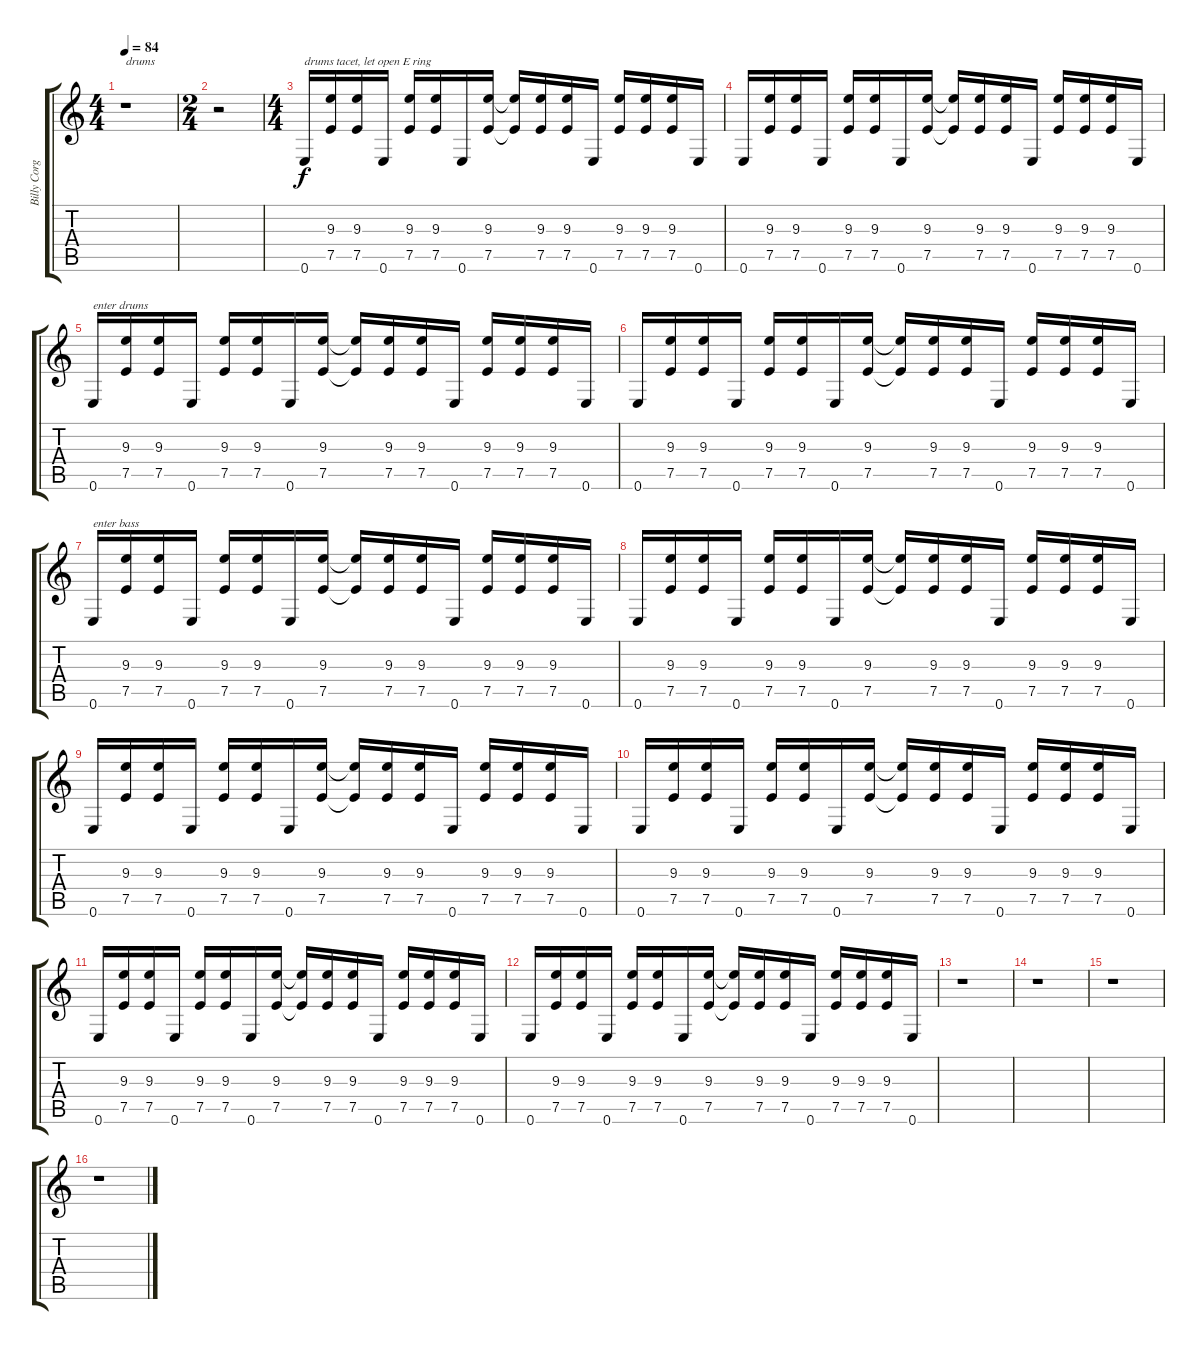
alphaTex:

\track ("Billy Corgan (Intro - Clean Guitar)" "Billy Corg") {instrument electricguitarclean}
\staff {score tabs}
\tuning (E4 B3 G3 D3 A2 E2) {hide}
\ts (4 4)
\tempo 84
\clef g2
\ks c
r.1{txt "drums" dy f instrument electricguitarclean} |
\ts (2 4)
r.2 |
\ts (4 4)
0.6.16{txt "drums tacet, let open E ring"} (9.3 7.5).16 (9.3 7.5).16 0.6.16 (9.3 7.5).16 (9.3 7.5).16 0.6.16 (9.3 7.5).16 (9.3{t} 7.5{t}).16 (9.3 7.5).16 (9.3 7.5).16 0.6.16 (9.3 7.5).16 (9.3 7.5).16 (9.3 7.5).16 0.6.16 |
0.6.16 (9.3 7.5).16 (9.3 7.5).16 0.6.16 (9.3 7.5).16 (9.3 7.5).16 0.6.16 (9.3 7.5).16 (9.3{t} 7.5{t}).16 (9.3 7.5).16 (9.3 7.5).16 0.6.16 (9.3 7.5).16 (9.3 7.5).16 (9.3 7.5).16 0.6.16 |
0.6.16{txt "enter drums"} (9.3 7.5).16 (9.3 7.5).16 0.6.16 (9.3 7.5).16 (9.3 7.5).16 0.6.16 (9.3 7.5).16 (9.3{t} 7.5{t}).16 (9.3 7.5).16 (9.3 7.5).16 0.6.16 (9.3 7.5).16 (9.3 7.5).16 (9.3 7.5).16 0.6.16 |
0.6.16 (9.3 7.5).16 (9.3 7.5).16 0.6.16 (9.3 7.5).16 (9.3 7.5).16 0.6.16 (9.3 7.5).16 (9.3{t} 7.5{t}).16 (9.3 7.5).16 (9.3 7.5).16 0.6.16 (9.3 7.5).16 (9.3 7.5).16 (9.3 7.5).16 0.6.16 |
0.6.16{txt "enter bass"} (9.3 7.5).16 (9.3 7.5).16 0.6.16 (9.3 7.5).16 (9.3 7.5).16 0.6.16 (9.3 7.5).16 (9.3{t} 7.5{t}).16 (9.3 7.5).16 (9.3 7.5).16 0.6.16 (9.3 7.5).16 (9.3 7.5).16 (9.3 7.5).16 0.6.16 |
0.6.16 (9.3 7.5).16 (9.3 7.5).16 0.6.16 (9.3 7.5).16 (9.3 7.5).16 0.6.16 (9.3 7.5).16 (9.3{t} 7.5{t}).16 (9.3 7.5).16 (9.3 7.5).16 0.6.16 (9.3 7.5).16 (9.3 7.5).16 (9.3 7.5).16 0.6.16 |
0.6.16 (9.3 7.5).16 (9.3 7.5).16 0.6.16 (9.3 7.5).16 (9.3 7.5).16 0.6.16 (9.3 7.5).16 (9.3{t} 7.5{t}).16 (9.3 7.5).16 (9.3 7.5).16 0.6.16 (9.3 7.5).16 (9.3 7.5).16 (9.3 7.5).16 0.6.16 |
0.6.16 (9.3 7.5).16 (9.3 7.5).16 0.6.16 (9.3 7.5).16 (9.3 7.5).16 0.6.16 (9.3 7.5).16 (9.3{t} 7.5{t}).16 (9.3 7.5).16 (9.3 7.5).16 0.6.16 (9.3 7.5).16 (9.3 7.5).16 (9.3 7.5).16 0.6.16 |
0.6.16 (9.3 7.5).16 (9.3 7.5).16 0.6.16 (9.3 7.5).16 (9.3 7.5).16 0.6.16 (9.3 7.5).16 (9.3{t} 7.5{t}).16 (9.3 7.5).16 (9.3 7.5).16 0.6.16 (9.3 7.5).16 (9.3 7.5).16 (9.3 7.5).16 0.6.16 |
0.6.16 (9.3 7.5).16 (9.3 7.5).16 0.6.16 (9.3 7.5).16 (9.3 7.5).16 0.6.16 (9.3 7.5).16 (9.3{t} 7.5{t}).16 (9.3 7.5).16 (9.3 7.5).16 0.6.16 (9.3 7.5).16 (9.3 7.5).16 (9.3 7.5).16 0.6.16 |
r.1 |
r.1 |
r.1 |
r.1
